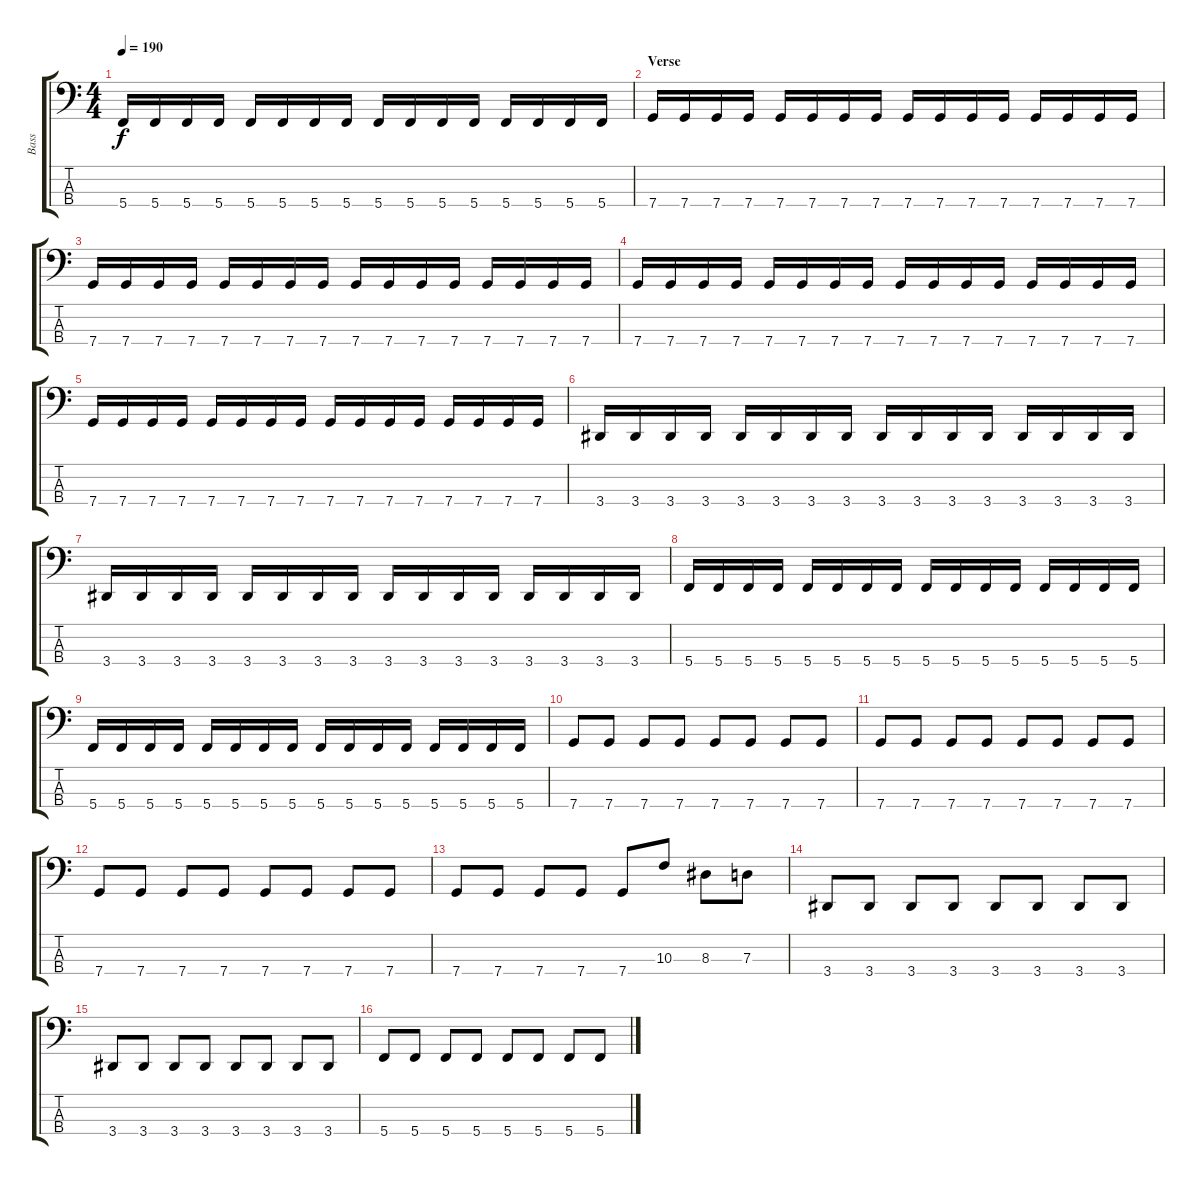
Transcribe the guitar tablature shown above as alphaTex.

\track ("Bass" "Bass") {instrument electricbasspick}
\staff {score tabs}
\tuning (F2 C2 G1 C1) {hide}
\ts (4 4)
\tempo 190
\clef f4
\ks c
5.4.16{dy f} 5.4.16 5.4.16 5.4.16 5.4.16 5.4.16 5.4.16 5.4.16 5.4.16 5.4.16 5.4.16 5.4.16 5.4.16 5.4.16 5.4.16 5.4.16 |
\section ("" "Verse")
7.4.16 7.4.16 7.4.16 7.4.16 7.4.16 7.4.16 7.4.16 7.4.16 7.4.16 7.4.16 7.4.16 7.4.16 7.4.16 7.4.16 7.4.16 7.4.16 |
7.4.16 7.4.16 7.4.16 7.4.16 7.4.16 7.4.16 7.4.16 7.4.16 7.4.16 7.4.16 7.4.16 7.4.16 7.4.16 7.4.16 7.4.16 7.4.16 |
7.4.16 7.4.16 7.4.16 7.4.16 7.4.16 7.4.16 7.4.16 7.4.16 7.4.16 7.4.16 7.4.16 7.4.16 7.4.16 7.4.16 7.4.16 7.4.16 |
7.4.16 7.4.16 7.4.16 7.4.16 7.4.16 7.4.16 7.4.16 7.4.16 7.4.16 7.4.16 7.4.16 7.4.16 7.4.16 7.4.16 7.4.16 7.4.16 |
3.4.16 3.4.16 3.4.16 3.4.16 3.4.16 3.4.16 3.4.16 3.4.16 3.4.16 3.4.16 3.4.16 3.4.16 3.4.16 3.4.16 3.4.16 3.4.16 |
3.4.16 3.4.16 3.4.16 3.4.16 3.4.16 3.4.16 3.4.16 3.4.16 3.4.16 3.4.16 3.4.16 3.4.16 3.4.16 3.4.16 3.4.16 3.4.16 |
5.4.16 5.4.16 5.4.16 5.4.16 5.4.16 5.4.16 5.4.16 5.4.16 5.4.16 5.4.16 5.4.16 5.4.16 5.4.16 5.4.16 5.4.16 5.4.16 |
5.4.16 5.4.16 5.4.16 5.4.16 5.4.16 5.4.16 5.4.16 5.4.16 5.4.16 5.4.16 5.4.16 5.4.16 5.4.16 5.4.16 5.4.16 5.4.16 |
7.4.8 7.4.8 7.4.8 7.4.8 7.4.8 7.4.8 7.4.8 7.4.8 |
7.4.8 7.4.8 7.4.8 7.4.8 7.4.8 7.4.8 7.4.8 7.4.8 |
7.4.8 7.4.8 7.4.8 7.4.8 7.4.8 7.4.8 7.4.8 7.4.8 |
7.4.8 7.4.8 7.4.8 7.4.8 7.4.8 10.3.8 8.3.8 7.3.8 |
3.4.8 3.4.8 3.4.8 3.4.8 3.4.8 3.4.8 3.4.8 3.4.8 |
3.4.8 3.4.8 3.4.8 3.4.8 3.4.8 3.4.8 3.4.8 3.4.8 |
5.4.8 5.4.8 5.4.8 5.4.8 5.4.8 5.4.8 5.4.8 5.4.8
